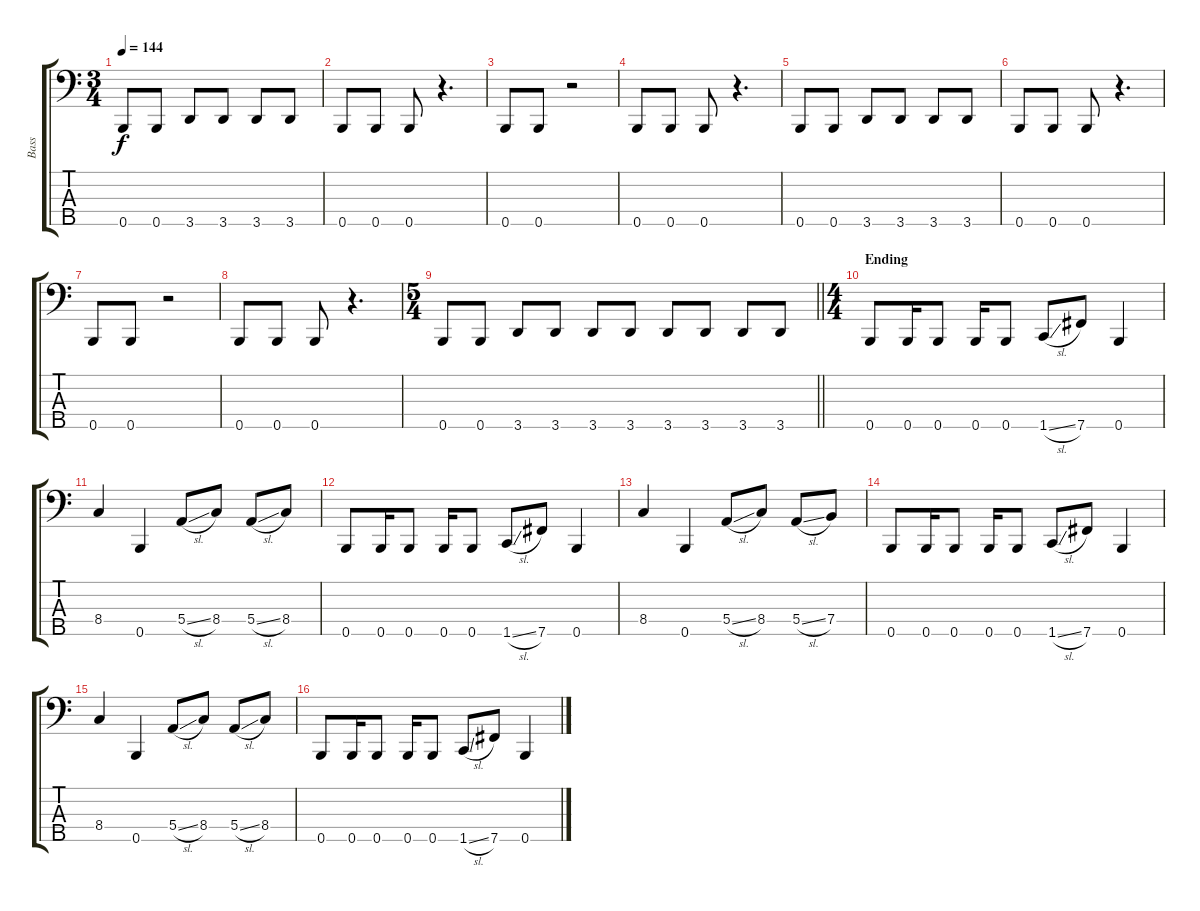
\track ("Bass" "Bass") {instrument electricbassfinger}
\staff {score tabs}
\tuning (G2 D2 A1 E1 B0) {hide}
\ts (3 4)
\tempo 144
\clef f4
\ks c
0.5.8{dy f} 0.5.8 3.5.8 3.5.8 3.5.8 3.5.8 |
0.5.8 0.5.8 0.5.8 r.4{d} |
0.5.8 0.5.8 r.2 |
0.5.8 0.5.8 0.5.8 r.4{d} |
0.5.8 0.5.8 3.5.8 3.5.8 3.5.8 3.5.8 |
0.5.8 0.5.8 0.5.8 r.4{d} |
0.5.8 0.5.8 r.2 |
0.5.8 0.5.8 0.5.8 r.4{d} |
\ts (5 4)
\barLineRight lightlight
0.5.8 0.5.8 3.5.8 3.5.8 3.5.8 3.5.8 3.5.8 3.5.8 3.5.8 3.5.8 |
\ts (4 4)
\section ("" "Ending")
0.5.8 0.5.16 0.5.8 0.5.16 0.5.8 1.5{sl}.8 7.5.8 0.5.4 |
8.4.4 0.5.4 5.4{sl}.8 8.4.8 5.4{sl}.8 8.4.8 |
0.5.8 0.5.16 0.5.8 0.5.16 0.5.8 1.5{sl}.8 7.5.8 0.5.4 |
8.4.4 0.5.4 5.4{sl}.8 8.4.8 5.4{sl}.8 7.4.8 |
0.5.8 0.5.16 0.5.8 0.5.16 0.5.8 1.5{sl}.8 7.5.8 0.5.4 |
8.4.4 0.5.4 5.4{sl}.8 8.4.8 5.4{sl}.8 8.4.8 |
0.5.8 0.5.16 0.5.8 0.5.16 0.5.8 1.5{sl}.8 7.5.8 0.5.4
